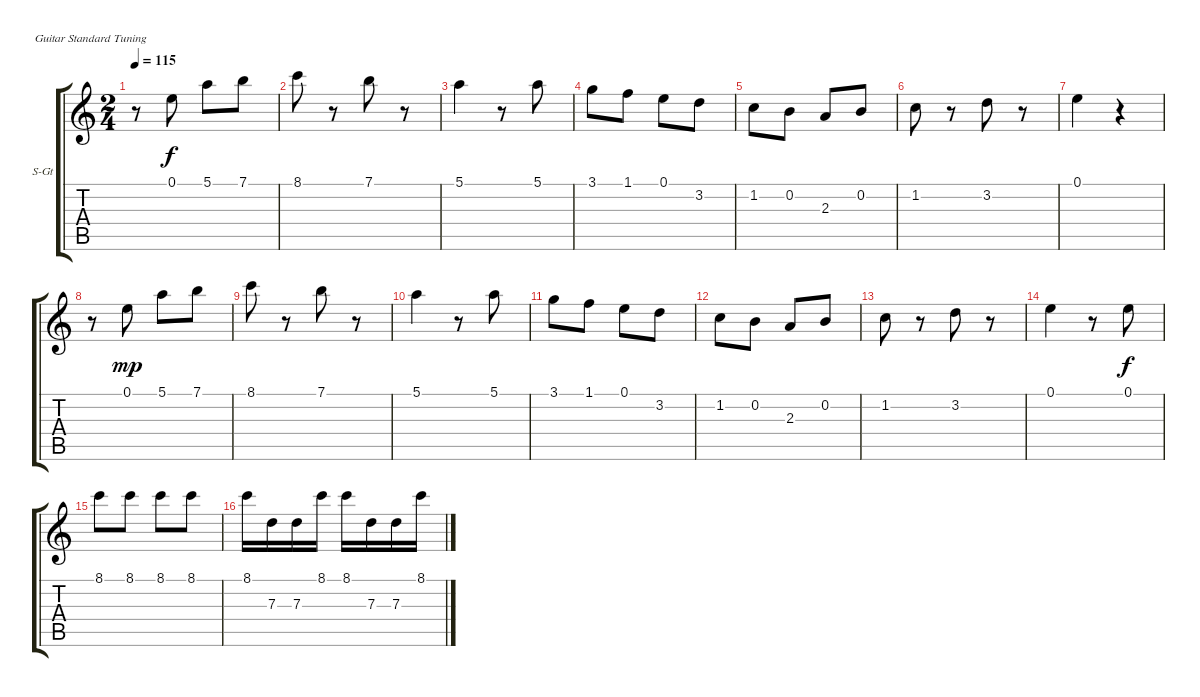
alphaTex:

\defaultSystemsLayout 4
\bracketExtendMode groupsimilarinstruments
\firstSystemTrackNameOrientation horizontal
\otherSystemsTrackNameOrientation horizontal
\track ("Violin 2" "S-Gt") {instrument acousticguitarsteel}
\staff {score tabs}
\tuning (E4 B3 G3 D3 A2 E2)
\ts (2 4)
\tempo 115
\clef g2
\scale
0.485477
\ks c
r.8{dy f instrument acousticguitarsteel} 0.1.8 5.1.8 7.1.8 |
\scale
0.257261 8.1.8 r.8 7.1.8 r.8 |
\scale
0.257261 5.1.4 r.8 5.1.8 |
\scale
0.333333 3.1.8 1.1.8 0.1.8 3.2.8 |
\scale
0.333333 1.2.8 0.2.8 2.3.8 0.2.8 |
\scale
0.333333 1.2.8 r.8 3.2.8 r.8 |
\scale
0.333333 0.1.4 r.4 |
\scale
0.333333 r.8 0.1.8{dy mp} 5.1.8 7.1.8 |
\scale
0.333333 8.1.8 r.8 7.1.8 r.8 |
5.1.4 r.8 5.1.8 |
3.1.8 1.1.8 0.1.8 3.2.8 |
1.2.8 0.2.8 2.3.8 0.2.8 |
1.2.8 r.8 3.2.8 r.8 |
0.1.4 r.8 0.1.8{dy f} |
8.1.8 8.1.8 8.1.8 8.1.8 |
8.1.16 7.3.16 7.3.16 8.1.16 8.1.16 7.3.16 7.3.16 8.1.16
